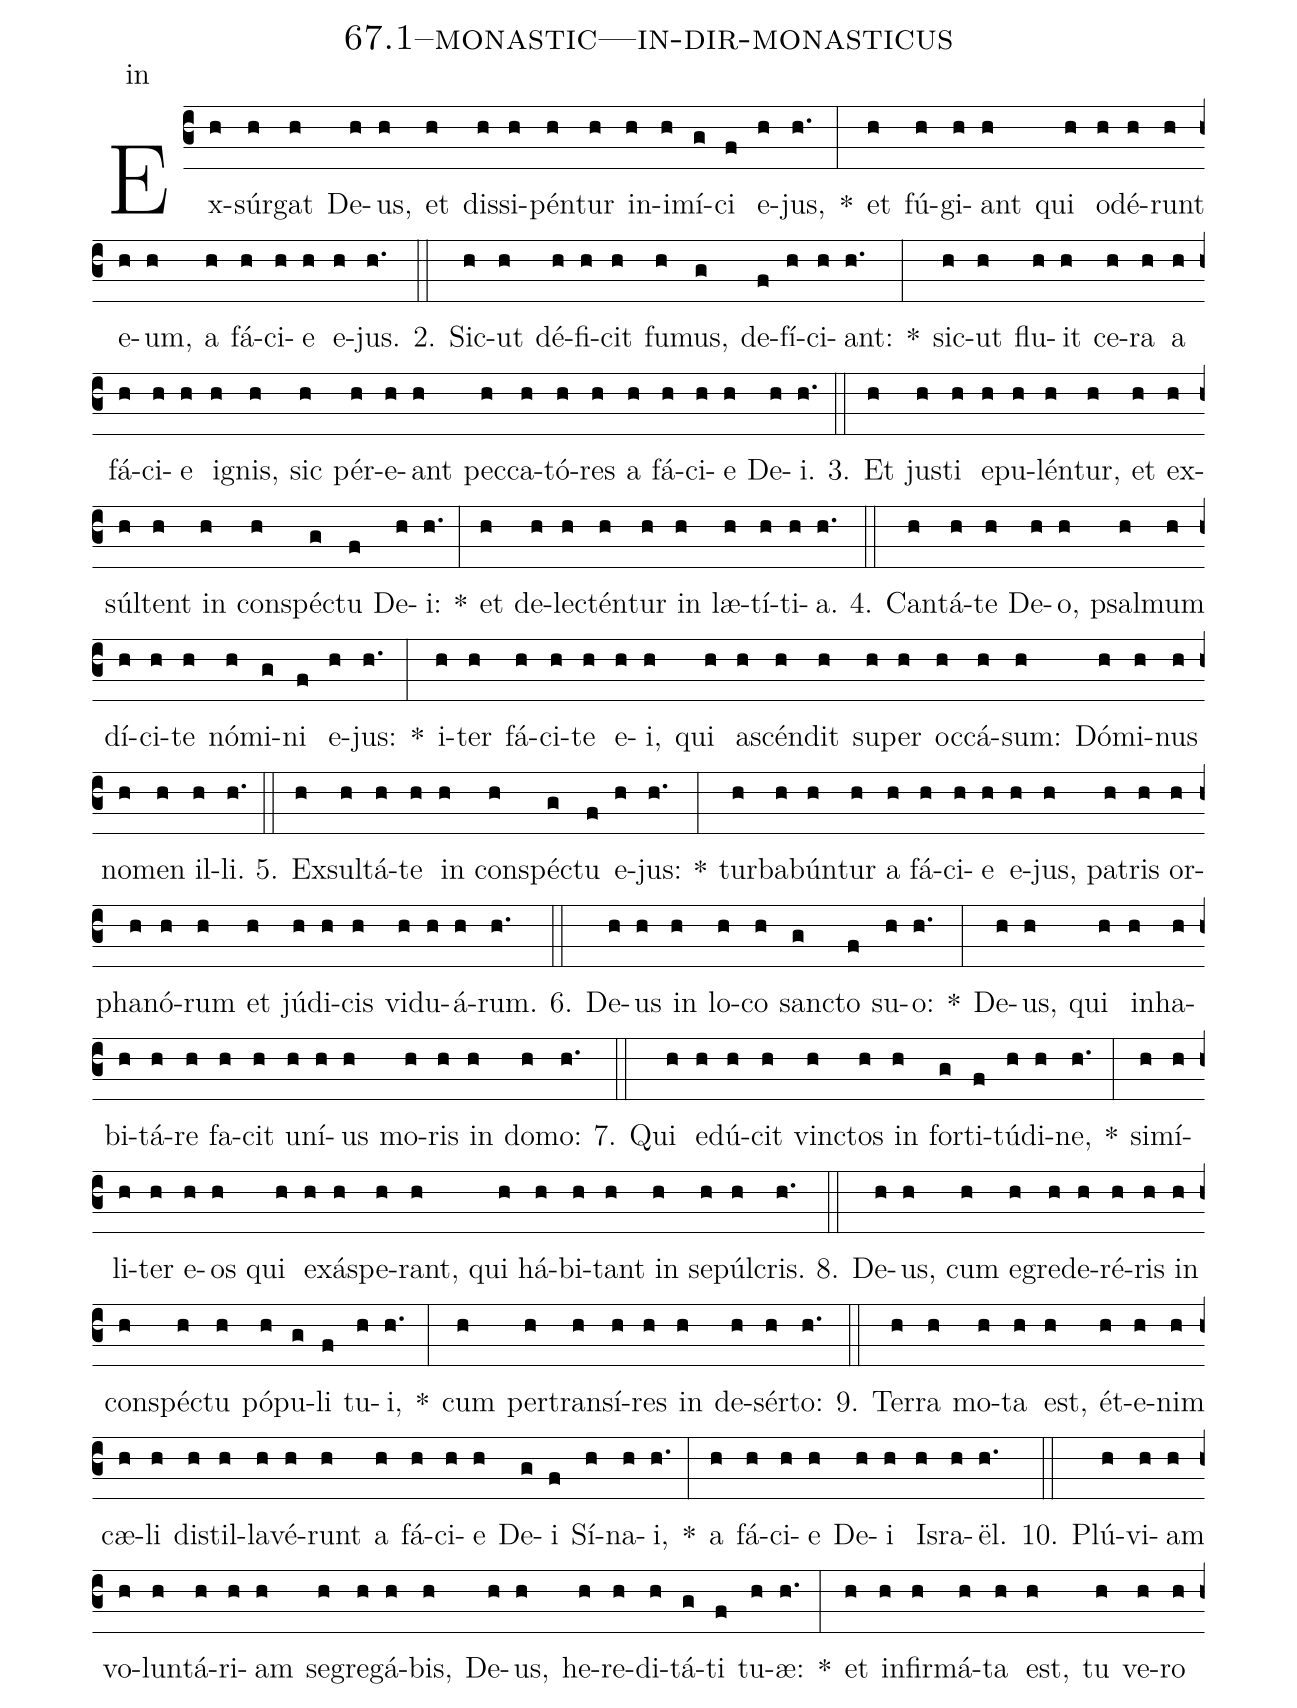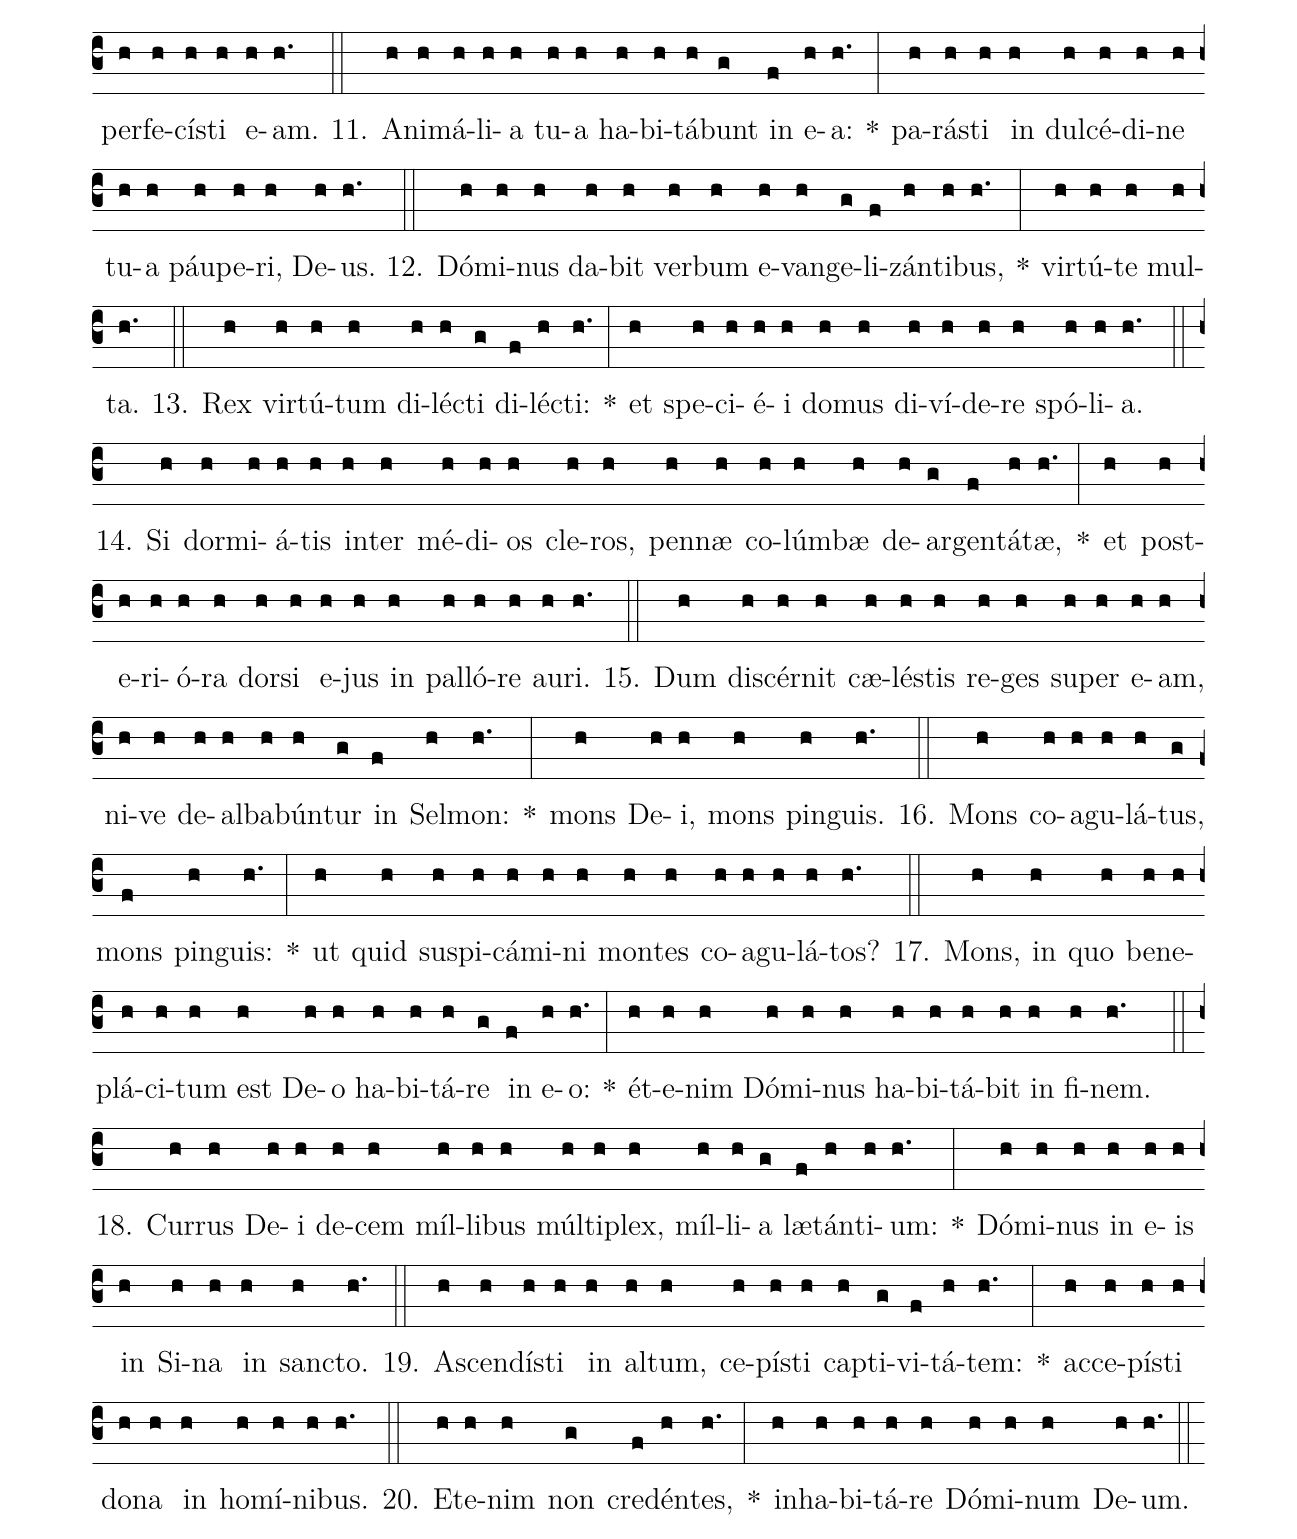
name: 67.1--monastic---in-dir-monasticus;
annotation: in;
%%
(c3)Ex(h)súr(h)gat(h) De(h)us,(h) et(h) dis(h)si(h)pén(h)tur(h) in(h)i(h)mí(g)ci(f) e(h)jus,(h.) *(:) et(h) fú(h)gi(h)ant(h) qui(h) o(h)dé(h)runt(h) e(h)um,(h) a(h) fá(h)ci(h)e(h) e(h)jus.(h.) (::)
2. Sic(h)ut(h) dé(h)fi(h)cit(h) fu(h)mus,(g) de(f)fí(h)ci(h)ant:(h.) *(:) sic(h)ut(h) flu(h)it(h) ce(h)ra(h) a(h) fá(h)ci(h)e(h) i(h)gnis,(h) sic(h) pér(h)e(h)ant(h) pec(h)ca(h)tó(h)res(h) a(h) fá(h)ci(h)e(h) De(h)i.(h.) (::)
3. Et(h) jus(h)ti(h) e(h)pu(h)lén(h)tur,(h) et(h) ex(h)súl(h)tent(h) in(h) con(h)spéc(g)tu(f) De(h)i:(h.) *(:) et(h) de(h)lec(h)tén(h)tur(h) in(h) læ(h)tí(h)ti(h)a.(h.) (::)
4. Can(h)tá(h)te(h) De(h)o,(h) psal(h)mum(h) dí(h)ci(h)te(h) nó(h)mi(g)ni(f) e(h)jus:(h.) *(:) i(h)ter(h) fá(h)ci(h)te(h) e(h)i,(h) qui(h) a(h)scén(h)dit(h) su(h)per(h) oc(h)cá(h)sum:(h) Dó(h)mi(h)nus(h) no(h)men(h) il(h)li.(h.) (::)
5. Ex(h)sul(h)tá(h)te(h) in(h) con(h)spéc(g)tu(f) e(h)jus:(h.) *(:) tur(h)ba(h)bún(h)tur(h) a(h) fá(h)ci(h)e(h) e(h)jus,(h) pa(h)tris(h) or(h)pha(h)nó(h)rum(h) et(h) jú(h)di(h)cis(h) vi(h)du(h)á(h)rum.(h.) (::)
6. De(h)us(h) in(h) lo(h)co(h) sanc(g)to(f) su(h)o:(h.) *(:) De(h)us,(h) qui(h) in(h)ha(h)bi(h)tá(h)re(h) fa(h)cit(h) u(h)ní(h)us(h) mo(h)ris(h) in(h) do(h)mo:(h.) (::)
7. Qui(h) e(h)dú(h)cit(h) vinc(h)tos(h) in(h) for(g)ti(f)tú(h)di(h)ne,(h.) *(:) si(h)mí(h)li(h)ter(h) e(h)os(h) qui(h) ex(h)ás(h)pe(h)rant,(h) qui(h) há(h)bi(h)tant(h) in(h) se(h)púl(h)cris.(h.) (::)
8. De(h)us,(h) cum(h) e(h)gre(h)de(h)ré(h)ris(h) in(h) con(h)spéc(h)tu(h) pó(h)pu(g)li(f) tu(h)i,(h.) *(:) cum(h) per(h)trans(h)í(h)res(h) in(h) de(h)sér(h)to:(h.) (::)
9. Ter(h)ra(h) mo(h)ta(h) est,(h) ét(h)e(h)nim(h) cæ(h)li(h) di(h)stil(h)la(h)vé(h)runt(h) a(h) fá(h)ci(h)e(h) De(g)i(f) Sí(h)na(h)i,(h.) *(:) a(h) fá(h)ci(h)e(h) De(h)i(h) Is(h)ra(h)ël.(h.) (::)
10. Plú(h)vi(h)am(h) vo(h)lun(h)tá(h)ri(h)am(h) se(h)gre(h)gá(h)bis,(h) De(h)us,(h) he(h)re(h)di(h)tá(g)ti(f) tu(h)æ:(h.) *(:) et(h) in(h)fir(h)má(h)ta(h) est,(h) tu(h) ve(h)ro(h) per(h)fe(h)cís(h)ti(h) e(h)am.(h.) (::)
11. A(h)ni(h)má(h)li(h)a(h) tu(h)a(h) ha(h)bi(h)tá(h)bunt(g) in(f) e(h)a:(h.) *(:) pa(h)rás(h)ti(h) in(h) dul(h)cé(h)di(h)ne(h) tu(h)a(h) páu(h)pe(h)ri,(h) De(h)us.(h.) (::)
12. Dó(h)mi(h)nus(h) da(h)bit(h) ver(h)bum(h) e(h)van(h)ge(g)li(f)zán(h)ti(h)bus,(h.) *(:) vir(h)tú(h)te(h) mul(h)ta.(h.) (::)
13. Rex(h) vir(h)tú(h)tum(h) di(h)léc(h)ti(g) di(f)léc(h)ti:(h.) *(:) et(h) spe(h)ci(h)é(h)i(h) do(h)mus(h) di(h)ví(h)de(h)re(h) spó(h)li(h)a.(h.) (::)
14. Si(h) dor(h)mi(h)á(h)tis(h) in(h)ter(h) mé(h)di(h)os(h) cle(h)ros,(h) pen(h)næ(h) co(h)lúm(h)bæ(h) de(h)ar(g)gen(f)tá(h)tæ,(h.) *(:) et(h) post(h)e(h)ri(h)ó(h)ra(h) dor(h)si(h) e(h)jus(h) in(h) pal(h)ló(h)re(h) au(h)ri.(h.) (::)
15. Dum(h) di(h)scér(h)nit(h) cæ(h)lés(h)tis(h) re(h)ges(h) su(h)per(h) e(h)am,(h) ni(h)ve(h) de(h)al(h)ba(h)bún(h)tur(g) in(f) Sel(h)mon:(h.) *(:) mons(h) De(h)i,(h) mons(h) pin(h)guis.(h.) (::)
16. Mons(h) co(h)a(h)gu(h)lá(h)tus,(g) mons(f) pin(h)guis:(h.) *(:) ut(h) quid(h) su(h)spi(h)cá(h)mi(h)ni(h) mon(h)tes(h) co(h)a(h)gu(h)lá(h)tos?(h.) (::)
17. Mons,(h) in(h) quo(h) be(h)ne(h)plá(h)ci(h)tum(h) est(h) De(h)o(h) ha(h)bi(h)tá(h)re(g) in(f) e(h)o:(h.) *(:) ét(h)e(h)nim(h) Dó(h)mi(h)nus(h) ha(h)bi(h)tá(h)bit(h) in(h) fi(h)nem.(h.) (::)
18. Cur(h)rus(h) De(h)i(h) de(h)cem(h) míl(h)li(h)bus(h) múl(h)ti(h)plex,(h) míl(h)li(h)a(g) læ(f)tán(h)ti(h)um:(h.) *(:) Dó(h)mi(h)nus(h) in(h) e(h)is(h) in(h) Si(h)na(h) in(h) sanc(h)to.(h.) (::)
19. A(h)scen(h)dís(h)ti(h) in(h) al(h)tum,(h) ce(h)pís(h)ti(h) cap(h)ti(g)vi(f)tá(h)tem:(h.) *(:) ac(h)ce(h)pís(h)ti(h) do(h)na(h) in(h) ho(h)mí(h)ni(h)bus.(h.) (::)
20. Et(h)e(h)nim(h) non(g) cre(f)dén(h)tes,(h.) *(:) in(h)ha(h)bi(h)tá(h)re(h) Dó(h)mi(h)num(h) De(h)um.(h.) (::)
